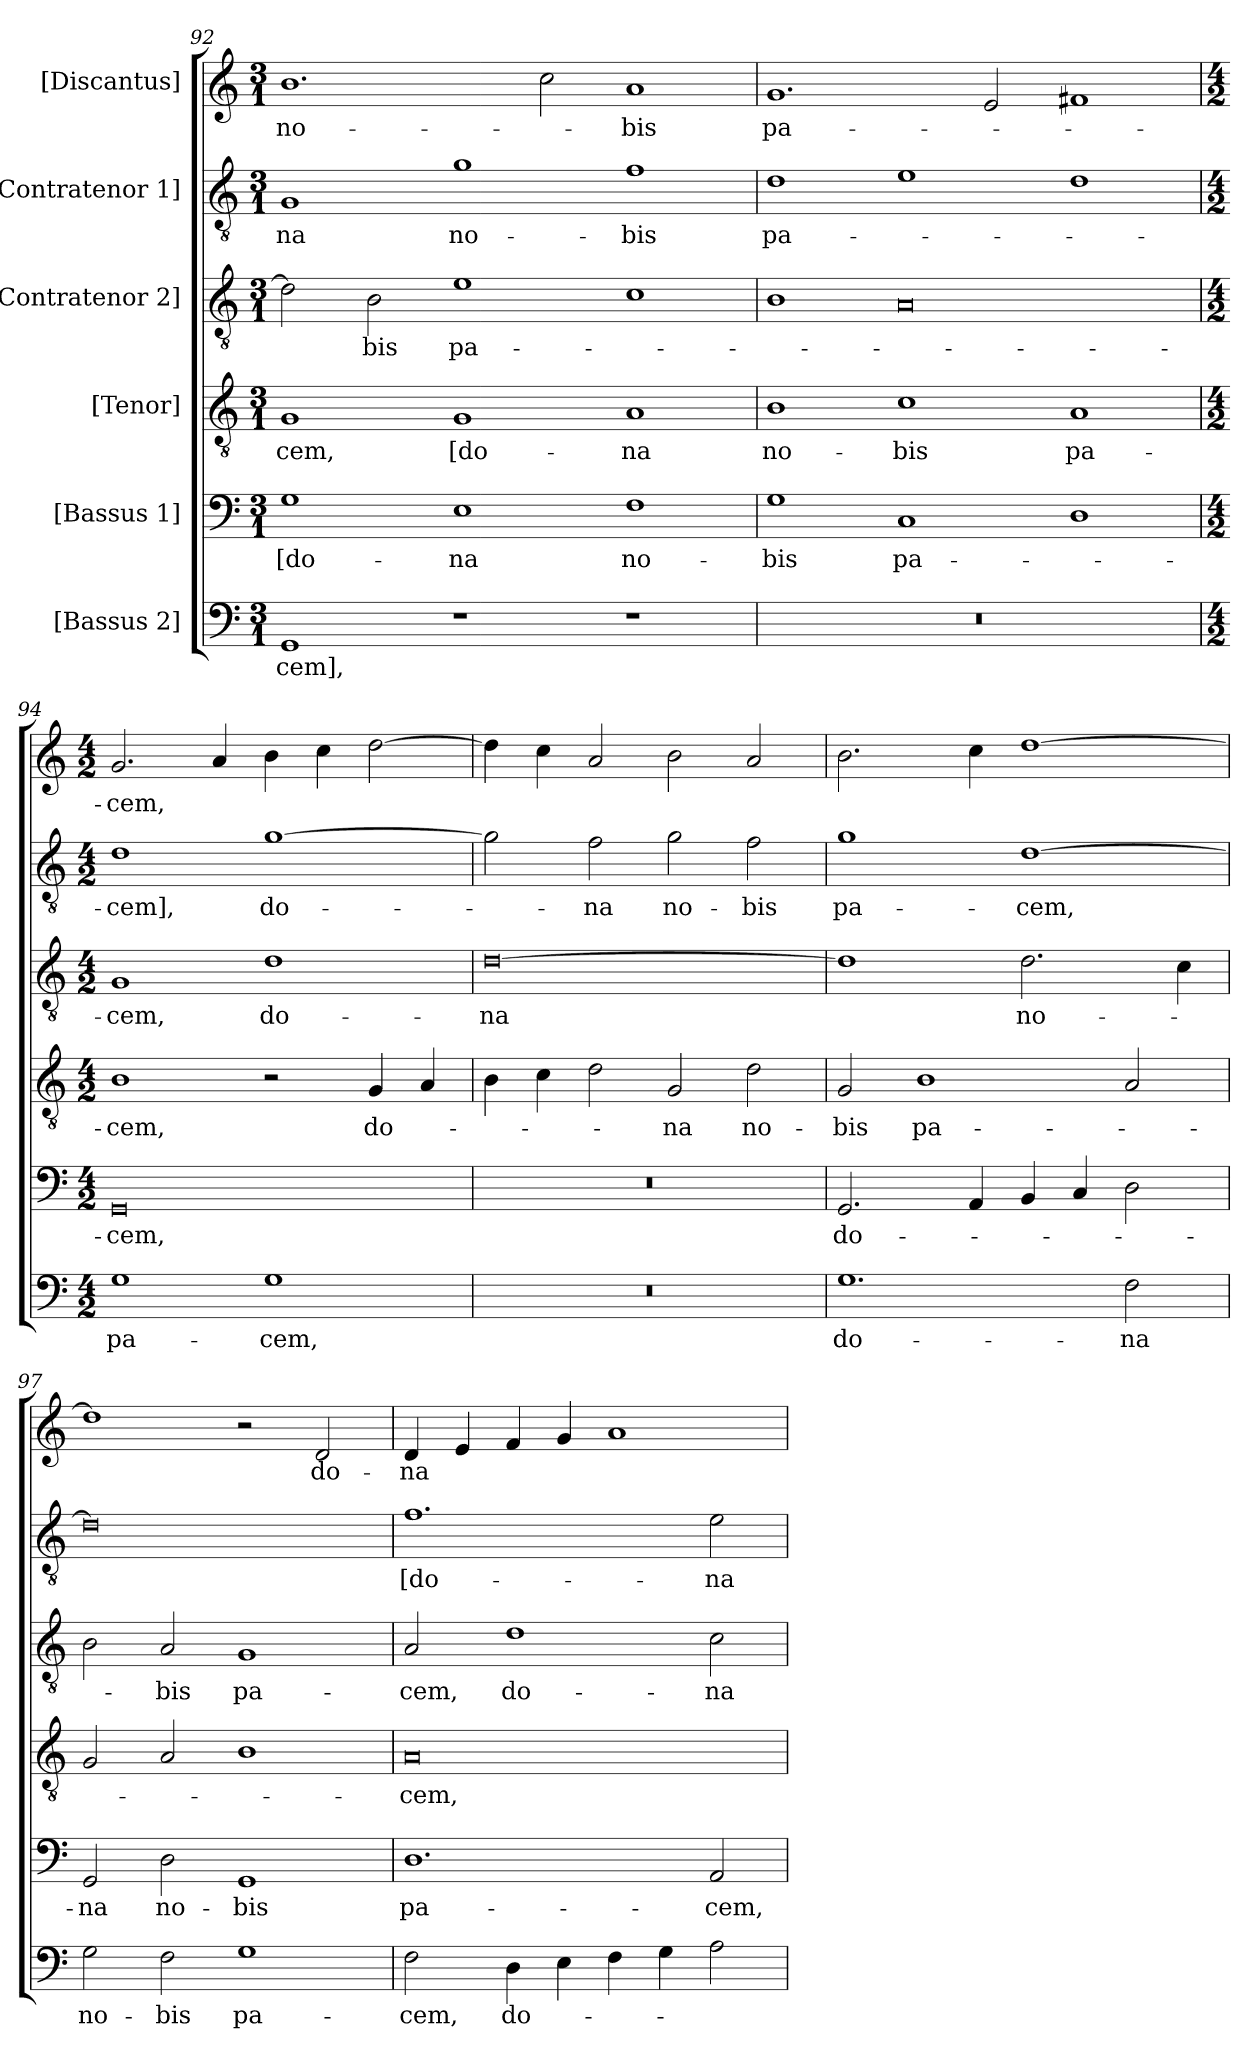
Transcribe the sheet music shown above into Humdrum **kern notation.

**kern	**text	**kern	**text	**kern	**text	**kern	**text	**kern	**text	**kern	**text
*part6	*part6	*part5	*part5	*part4	*part4	*part3	*part3	*part2	*part2	*part1	*part1
*staff6	*staff6	*staff5	*staff5	*staff4	*staff4	*staff3	*staff3	*staff2	*staff2	*staff1	*staff1
*I"[Bassus 2]	*	*I"[Bassus 1]	*	*I"[Tenor]	*	*I"[Contratenor 2]	*	*I"[Contratenor 1]	*	*I"[Discantus]	*
*clefF4	*	*clefF4	*	*clefGv2	*	*clefGv2	*	*clefGv2	*	*clefG2	*
*k[]	*	*k[]	*	*k[]	*	*k[]	*	*k[]	*	*k[]	*
*M3/1	*	*M3/1	*	*M3/1	*	*M3/1	*	*M3/1	*	*M3/1	*
=92	=92	=92	=92	=92	=92	=92	=92	=92	=92	=92	=92
1GG/	-cem],	1G\	[do-	1G/	-cem,	2d\]	.	1G/	-na	1.b\	no-
.	.	.	.	.	.	2B\	-bis	.	.	.	.
1r	.	1E\	-na	1G/	[do-	1e\	pa-	1g\	no-	.	.
.	.	.	.	.	.	.	.	.	.	2cc\	.
1r	.	1F\	no-	1A/	-na	1c\	.	1f\	-bis	1a/	-bis
=93	=93	=93	=93	=93	=93	=93	=93	=93	=93	=93	=93
0.r	.	1G\	-bis	1B\	no-	1B\	.	1d\	pa-	1.g/	pa-
.	.	1C/	pa-	1c\	-bis	0A/	.	1e\	.	.	.
.	.	.	.	.	.	.	.	.	.	2e/	.
.	.	1D\	.	1A/	pa-	.	.	1d\	.	1f#X/	.
=94	=94	=94	=94	=94	=94	=94	=94	=94	=94	=94	=94
*M4/2	*	*M4/2	*	*M4/2	*	*M4/2	*	*M4/2	*	*M4/2	*
1G\	pa-	0GG/	-cem,	1B\	-cem,	1G/	-cem,	1d\	-cem],	2.g/	-cem,
.	.	.	.	.	.	.	.	.	.	4a/	.
1G\	-cem,	.	.	2r	.	1d\	do-	[1g\	do-	4b\	.
.	.	.	.	.	.	.	.	.	.	4cc\	.
.	.	.	.	4G/	do-	.	.	.	.	[2dd\	.
.	.	.	.	4A/	.	.	.	.	.	.	.
=95	=95	=95	=95	=95	=95	=95	=95	=95	=95	=95	=95
0r	.	0r	.	4B\	.	[0d\	-na	2g\]	.	4dd\]	.
.	.	.	.	4c\	.	.	.	.	.	4cc\	.
.	.	.	.	2d\	.	.	.	2f\	-na	2a/	.
.	.	.	.	2G/	-na	.	.	2g\	no-	2b\	.
.	.	.	.	2d\	no-	.	.	2f\	-bis	2a/	.
=96	=96	=96	=96	=96	=96	=96	=96	=96	=96	=96	=96
1.G\	do-	2.GG/	do-	2G/	-bis	1d\]	.	1g\	pa-	2.b\	.
.	.	.	.	1B\	pa-	.	.	.	.	.	.
.	.	4AA/	.	.	.	.	.	.	.	4cc\	.
.	.	4BB/	.	.	.	2.d\	no-	[1d\	-cem,	[1dd\	.
.	.	4C/	.	.	.	.	.	.	.	.	.
2F\	-na	2D\	.	2A/	.	.	.	.	.	.	.
.	.	.	.	.	.	4c\	.	.	.	.	.
=97	=97	=97	=97	=97	=97	=97	=97	=97	=97	=97	=97
2G\	no-	2GG/	-na	2G/	.	2B\	.	0d\]	.	1dd\]	.
2F\	-bis	2D\	no-	2A/	.	2A/	-bis	.	.	.	.
1G\	pa-	1GG/	-bis	1B\	.	1G/	pa-	.	.	2r	.
.	.	.	.	.	.	.	.	.	.	2d/	do-
=98	=98	=98	=98	=98	=98	=98	=98	=98	=98	=98	=98
2F\	-cem,	1.D\	pa-	0A/	-cem,	2A/	-cem,	1.f\	[do-	4d/	-na
.	.	.	.	.	.	.	.	.	.	4e/	.
4D\	do-	.	.	.	.	1d\	do-	.	.	4f/	.
4E\	.	.	.	.	.	.	.	.	.	4g/	.
4F\	.	.	.	.	.	.	.	.	.	1a/	.
4G\	.	.	.	.	.	.	.	.	.	.	.
2A\	.	2AA/	-cem,	.	.	2c\	-na	2e\	-na	.	.
=	=	=	=	=	=	=	=	=	=	=	=
*-	*-	*-	*-	*-	*-	*-	*-	*-	*-	*-	*-
